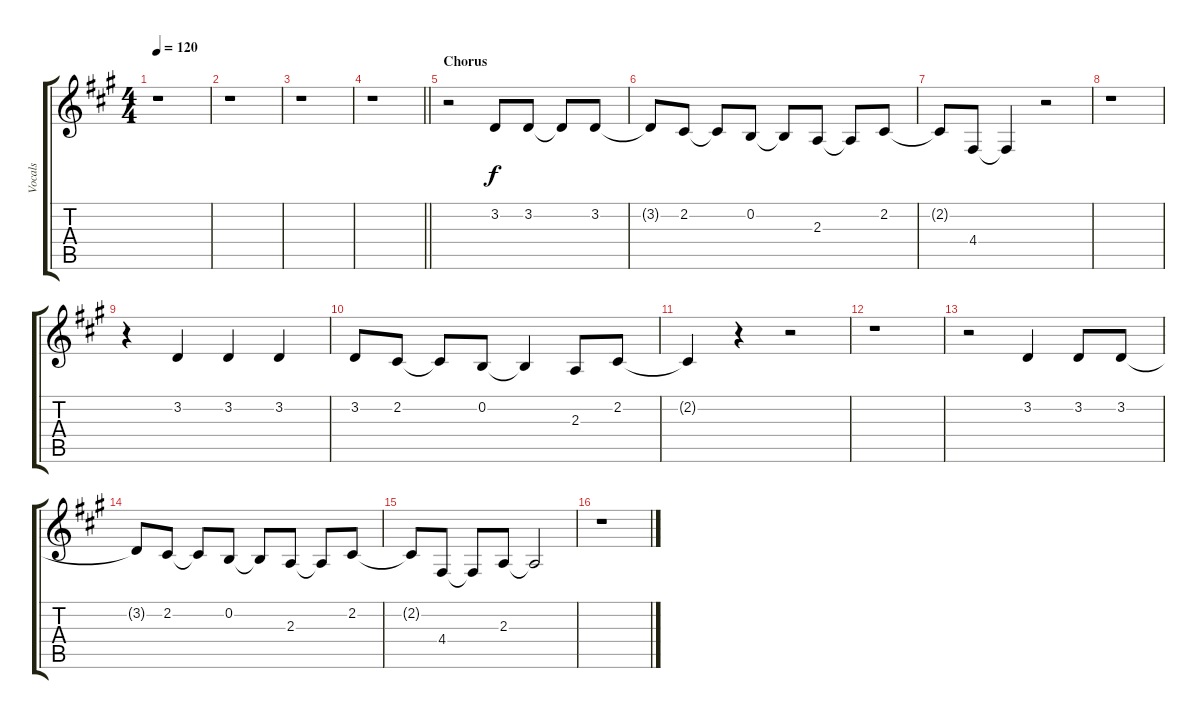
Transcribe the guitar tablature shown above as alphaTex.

\track ("Vocals" "Vocals") {instrument oboe}
\staff {score tabs}
\tuning (E4 B3 G3 D3 A2 E2) {hide}
\ts (4 4)
\tempo 120
\clef g2
\ks f#minor
r.1{dy f} |
r.1 |
r.1 |
\barLineRight lightlight
r.1 |
\section ("" "Chorus")
r.2 3.2.8 3.2.8 3.2{t}.8 3.2.8 |
3.2{t}.8 2.2.8 2.2{t}.8 0.2.8 0.2{t}.8 2.3.8 2.3{t}.8 2.2.8 |
2.2{t}.8 4.4.8 4.4{t}.4 r.2 |
r.1 |
r.4 3.2.4 3.2.4 3.2.4 |
3.2.8 2.2.8 2.2{t}.8 0.2.8 0.2{t}.4 2.3.8 2.2.8 |
2.2{t}.4 r.4 r.2 |
r.1 |
r.2 3.2.4 3.2.8 3.2.8 |
3.2{t}.8 2.2.8 2.2{t}.8 0.2.8 0.2{t}.8 2.3.8 2.3{t}.8 2.2.8 |
2.2{t}.8 4.4.8 4.4{t}.8 2.3.8 2.3{t}.2 |
r.1
